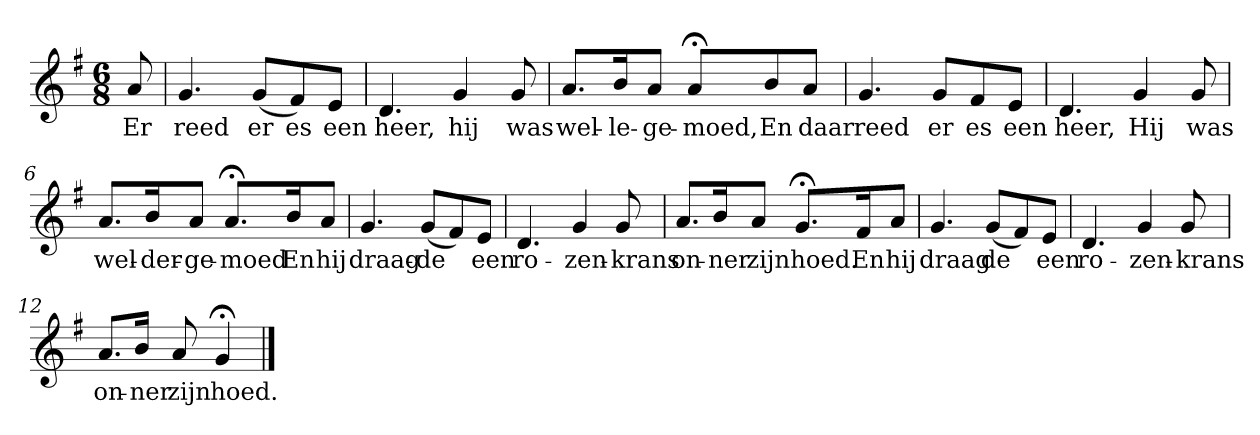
**kern	**text
*part1	*part1
*staff1	*staff1
*k[f#]	*
*G:	*
*M6/8	*
*MM120	*
=	=
8a	Er
=1	=1
4.g	reed
(8gL	er
8f#)	es
8eJ	een
=2	=2
4.d	heer,
4g	hij
8g	was
=3	=3
8.aL	wel-
16bK	-le-
8aJ	-ge-
8a;<L	-moed,
8b	En
8aJ	daar
=4	=4
4.g	reed
8gL	er
8f#	es
8eJ	een
=5	=5
4.d	heer,
4g	Hij
8g	was
=6	=6
8.aL	wel-
16bK	-der-
8aJ	-ge-
8.a;<L	-moed
16bK	En
8aJ	hij
=7	=7
4.g	draag-
(8gL	-de
8f#)	.
8eJ	een
=8	=8
4.d	ro-
4g	-zen-
8g	-krans
=9	=9
8.aL	on-
16bK	-ner
8aJ	zijn
8.g;<L	hoed.
16f#K	En
8aJ	hij
=10	=10
4.g	draag
(8gL	de
8f#)	.
8eJ	een
=11	=11
4.d	ro-
4g	-zen-
8g	-krans
=12	=12
8.aL	on-
16bJk	-ner
8a	zijn
4g;<	hoed.
==	==
*-	*-
